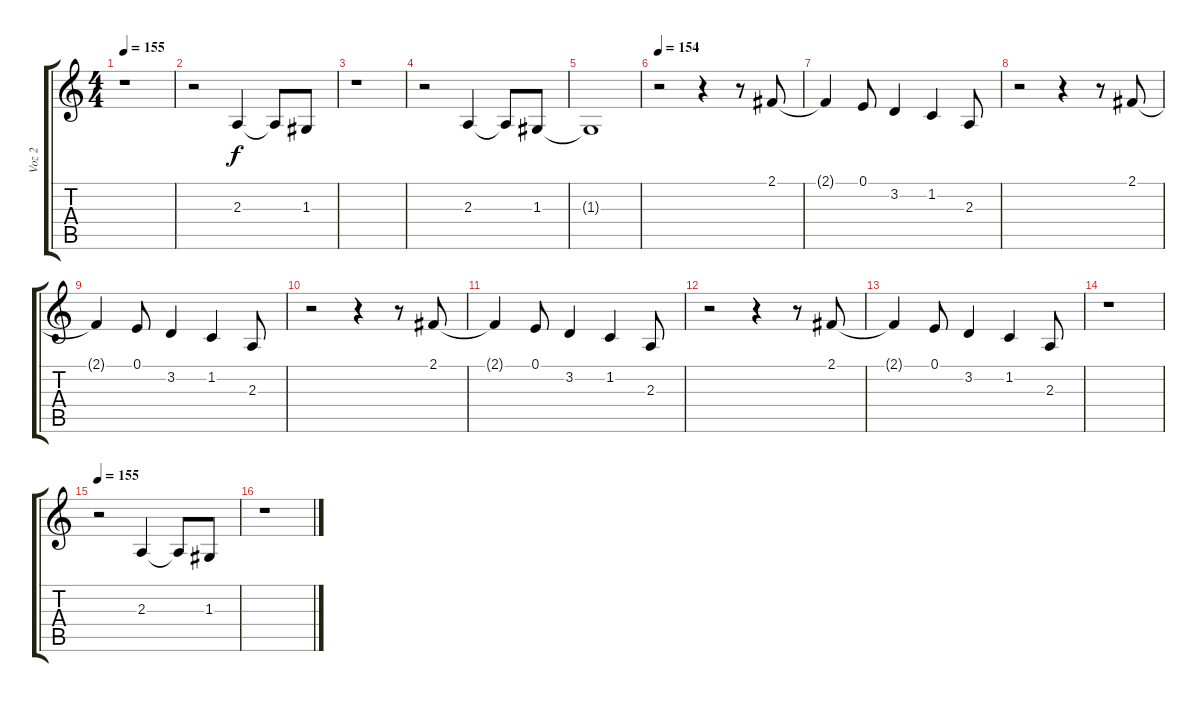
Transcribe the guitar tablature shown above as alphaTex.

\track ("Voz 2" "Voz 2") {instrument baritonesax}
\staff {score tabs}
\tuning (E4 B3 G3 D3 A2 E2) {hide}
\ts (4 4)
\tempo 155
\clef g2
\ks c
r.1{dy f} |
r.2 2.3.4 2.3{t}.8 1.3.8 |
r.1 |
r.2 2.3.4 2.3{t}.8 1.3.8 |
1.3{t}.1 |
\tempo 154
r.2 r.4 r.8 2.1.8 |
2.1{t}.4 0.1.8 3.2.4 1.2.4 2.3.8 |
r.2 r.4 r.8 2.1.8 |
2.1{t}.4 0.1.8 3.2.4 1.2.4 2.3.8 |
r.2 r.4 r.8 2.1.8 |
2.1{t}.4 0.1.8 3.2.4 1.2.4 2.3.8 |
r.2 r.4 r.8 2.1.8 |
2.1{t}.4 0.1.8 3.2.4 1.2.4 2.3.8 |
r.1 |
\tempo 155
r.2 2.3.4 2.3{t}.8 1.3.8 |
r.1
